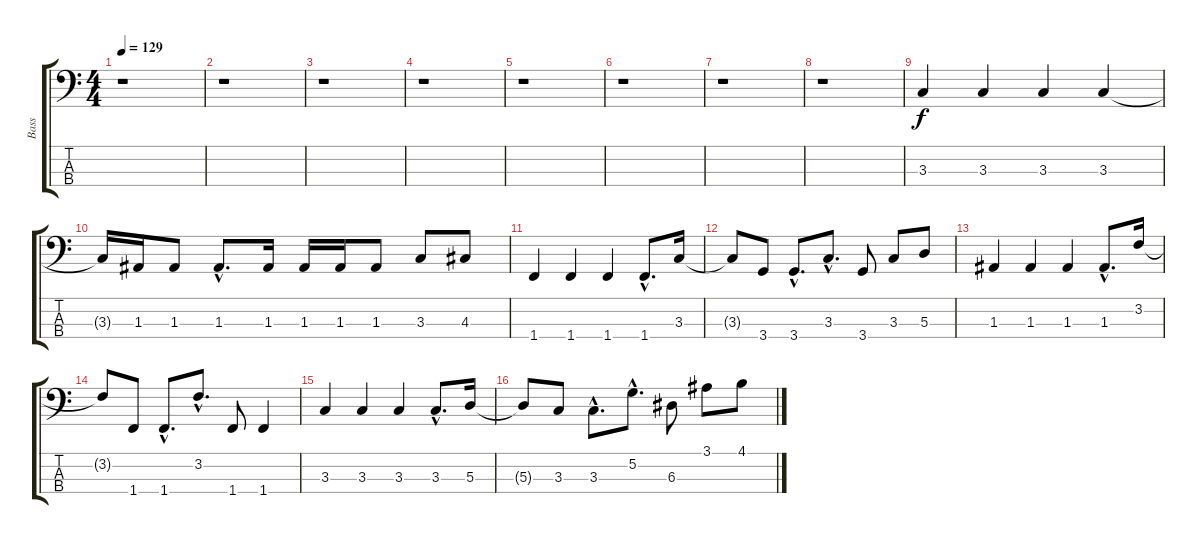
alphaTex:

\track ("Bass" "Bass") {instrument electricbasspick}
\staff {score tabs}
\tuning (G2 D2 A1 E1) {hide}
\ts (4 4)
\tempo 129
\clef f4
\ks c
r.1{dy f instrument electricbasspick} |
r.1 |
r.1 |
r.1 |
r.1 |
r.1 |
r.1 |
r.1 |
3.3.4 3.3.4 3.3.4 3.3.4 |
3.3{t}.16 1.3.16 1.3.8 1.3{hac}.8{d} 1.3.16 1.3.16 1.3.16 1.3.8 3.3.8 4.3.8 |
1.4.4 1.4.4 1.4.4 1.4{hac}.8{d} 3.3.16 |
3.3{t}.8 3.4.8 3.4{hac}.8{d} 3.3{hac}.8{d} 3.4.8 3.3.8 5.3.8 |
1.3.4 1.3.4 1.3.4 1.3{hac}.8{d} 3.2.16 |
3.2{t}.8 1.4.8 1.4{hac}.8{d} 3.2{hac}.8{d} 1.4.8 1.4.4 |
3.3.4 3.3.4 3.3.4 3.3{hac}.8{d} 5.3.16 |
5.3{t}.8 3.3.8 3.3{hac}.8{d} 5.2{hac}.8{d} 6.3.8 3.1.8 4.1.8
